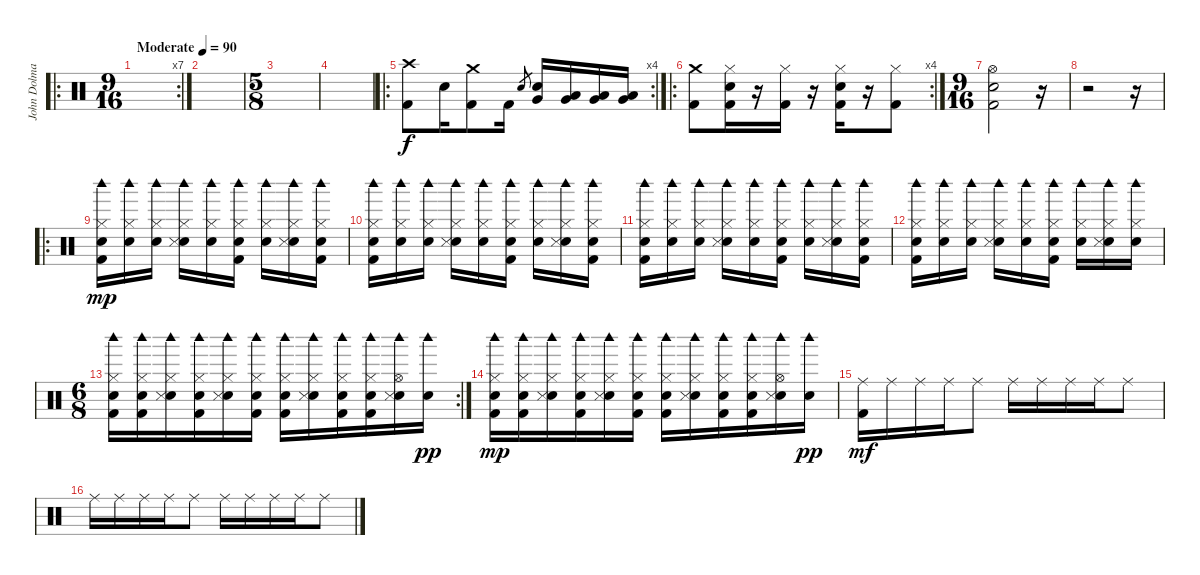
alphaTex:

\track ("John Dolmayan" "John Dolma") {instrument percussion}
\staff {score}
\articulation defaults
\ro
\rc 7
\ts (9 16)
\tempo (90 "Moderate")
\clef neutral
\ks c
|
|
\ts (5 8)
|
|
\ro
\rc 4
("Crash high (hit)" "Kick (hit) 2").8 "Electric Snare (hit)".16 ("Crash medium (hit)" "Kick (hit) 2").8 "Kick (hit) 2".16 "Electric Snare (hit)".8{gr} ("Very Low Tom (hit)" "Electric Snare (hit)").16 ("Low Tom (hit)" "Very Low Tom (hit)").16 ("Very Low Tom (hit)" "Low Floor Tom (hit)").16 ("Very Low Tom (hit)" "Low Floor Tom (hit)").16 |
\ro
\rc 4
("Crash medium (hit)" "Kick (hit) 2").8 ("Hi-Hat (closed)" "Electric Snare (hit)" "Kick (hit) 2").16 r.16 ("Hi-Hat (closed)" "Kick (hit) 2").16 r.16 ("Hi-Hat (closed)" "Electric Snare (hit)" "Kick (hit) 2").16 r.16 ("Hi-Hat (closed)" "Kick (hit) 2").8 |
\ts (9 16)
("Hi-Hat (open)" "Electric Snare (hit)" "Kick (hit) 2").2 r.16 |
r.2 r.16 |
\ro
("Woodblock high (hit)" "Hand Clap (hit)" "Hi-Hat (closed)" "Kick (hit) 2").16{dy mp} ("Woodblock high (hit)" "Hand Clap (hit)" "Hi-Hat (closed)").16 ("Woodblock high (hit)" "Hand Clap (hit)" "Hi-Hat (closed)").16 ("Woodblock high (hit)" "Hand Clap (hit)" "Hi-Hat (closed)" "Snare (side stick) 3").16 ("Woodblock high (hit)" "Hand Clap (hit)" "Hi-Hat (closed)").16 ("Woodblock high (hit)" "Hand Clap (hit)" "Hi-Hat (closed)" "Kick (hit) 2").16 ("Woodblock high (hit)" "Hand Clap (hit)" "Hi-Hat (closed)").16 ("Woodblock high (hit)" "Hand Clap (hit)" "Hi-Hat (closed)" "Snare (side stick) 3").16 ("Woodblock high (hit)" "Hand Clap (hit)" "Hi-Hat (closed)" "Kick (hit) 2").16 |
("Woodblock high (hit)" "Hand Clap (hit)" "Hi-Hat (closed)" "Kick (hit) 2").16 ("Woodblock high (hit)" "Hand Clap (hit)" "Hi-Hat (closed)").16 ("Woodblock high (hit)" "Hand Clap (hit)" "Hi-Hat (closed)").16 ("Woodblock high (hit)" "Hand Clap (hit)" "Hi-Hat (closed)" "Snare (side stick) 3").16 ("Woodblock high (hit)" "Hand Clap (hit)" "Hi-Hat (closed)").16 ("Woodblock high (hit)" "Hand Clap (hit)" "Hi-Hat (closed)" "Kick (hit) 2").16 ("Woodblock high (hit)" "Hand Clap (hit)" "Hi-Hat (closed)").16 ("Woodblock high (hit)" "Hand Clap (hit)" "Hi-Hat (closed)" "Snare (side stick) 3").16 ("Woodblock high (hit)" "Hand Clap (hit)" "Hi-Hat (closed)" "Kick (hit) 2").16 |
("Woodblock high (hit)" "Hand Clap (hit)" "Hi-Hat (closed)" "Kick (hit) 2").16 ("Woodblock high (hit)" "Hand Clap (hit)" "Hi-Hat (closed)").16 ("Woodblock high (hit)" "Hand Clap (hit)" "Hi-Hat (closed)").16 ("Woodblock high (hit)" "Hand Clap (hit)" "Hi-Hat (closed)" "Snare (side stick) 3").16 ("Woodblock high (hit)" "Hand Clap (hit)" "Hi-Hat (closed)").16 ("Woodblock high (hit)" "Hand Clap (hit)" "Hi-Hat (closed)" "Kick (hit) 2").16 ("Woodblock high (hit)" "Hand Clap (hit)" "Hi-Hat (closed)").16 ("Woodblock high (hit)" "Hand Clap (hit)" "Hi-Hat (closed)" "Snare (side stick) 3").16 ("Woodblock high (hit)" "Hand Clap (hit)" "Hi-Hat (closed)" "Kick (hit) 2").16 |
("Woodblock high (hit)" "Hand Clap (hit)" "Hi-Hat (closed)" "Kick (hit) 2").16 ("Woodblock high (hit)" "Hand Clap (hit)" "Hi-Hat (closed)").16 ("Woodblock high (hit)" "Hand Clap (hit)" "Hi-Hat (closed)").16 ("Woodblock high (hit)" "Hand Clap (hit)" "Hi-Hat (closed)" "Snare (side stick) 3").16 ("Woodblock high (hit)" "Hand Clap (hit)" "Hi-Hat (closed)").16 ("Woodblock high (hit)" "Hand Clap (hit)" "Hi-Hat (closed)" "Kick (hit) 2").16 ("Woodblock high (hit)" "Hand Clap (hit)" "Hi-Hat (closed)").16 ("Woodblock high (hit)" "Hand Clap (hit)" "Hi-Hat (closed)" "Snare (side stick) 3").16 ("Woodblock high (hit)" "Hand Clap (hit)" "Hi-Hat (closed)").16 |
\rc 2
\ts (6 8)
("Woodblock high (hit)" "Hand Clap (hit)" "Hi-Hat (closed)" "Kick (hit) 2").16 ("Woodblock high (hit)" "Hand Clap (hit)" "Hi-Hat (closed)" "Kick (hit) 2").16 ("Woodblock high (hit)" "Hand Clap (hit)" "Hi-Hat (closed)" "Snare (side stick) 3").16 ("Woodblock high (hit)" "Hand Clap (hit)" "Hi-Hat (closed)" "Kick (hit) 2").16 ("Woodblock high (hit)" "Hand Clap (hit)" "Hi-Hat (closed)" "Snare (side stick) 3").16 ("Woodblock high (hit)" "Hand Clap (hit)" "Hi-Hat (closed)" "Kick (hit) 2").16 ("Woodblock high (hit)" "Hand Clap (hit)" "Hi-Hat (closed)" "Kick (hit) 2").16 ("Woodblock high (hit)" "Hand Clap (hit)" "Hi-Hat (closed)" "Snare (side stick) 3").16 ("Woodblock high (hit)" "Hand Clap (hit)" "Hi-Hat (closed)" "Kick (hit) 2").16 ("Woodblock high (hit)" "Hand Clap (hit)" "Hi-Hat (closed)" "Kick (hit) 2").16 ("Woodblock high (hit)" "Hand Clap (hit)" "Hi-Hat (open)" "Snare (side stick) 3").16 ("Woodblock high (hit)" "Hand Clap (hit)").16{dy pp} |
("Woodblock high (hit)" "Hand Clap (hit)" "Hi-Hat (closed)" "Kick (hit) 2").16{dy mp} ("Woodblock high (hit)" "Hand Clap (hit)" "Hi-Hat (closed)" "Kick (hit) 2").16 ("Woodblock high (hit)" "Hand Clap (hit)" "Hi-Hat (closed)" "Snare (side stick) 3").16 ("Woodblock high (hit)" "Hand Clap (hit)" "Hi-Hat (closed)" "Kick (hit) 2").16 ("Woodblock high (hit)" "Hand Clap (hit)" "Hi-Hat (closed)" "Snare (side stick) 3").16 ("Woodblock high (hit)" "Hand Clap (hit)" "Hi-Hat (closed)" "Kick (hit) 2").16 ("Woodblock high (hit)" "Hand Clap (hit)" "Hi-Hat (closed)" "Kick (hit) 2").16 ("Woodblock high (hit)" "Hand Clap (hit)" "Hi-Hat (closed)" "Snare (side stick) 3").16 ("Woodblock high (hit)" "Hand Clap (hit)" "Hi-Hat (closed)" "Kick (hit) 2").16 ("Woodblock high (hit)" "Hand Clap (hit)" "Hi-Hat (closed)" "Kick (hit) 2").16 ("Woodblock high (hit)" "Hand Clap (hit)" "Hi-Hat (open)" "Snare (side stick) 3").16 ("Woodblock high (hit)" "Hand Clap (hit)").16{dy pp} |
("Ride (middle)" "Kick (hit) 2").16{dy mf} "Ride (middle)".16 "Ride (middle)".16 "Ride (middle)".16 "Ride (middle)".8 "Ride (middle)".16 "Ride (middle)".16 "Ride (middle)".16 "Ride (middle)".16 "Ride (middle)".8 |
"Ride (middle)".16 "Ride (middle)".16 "Ride (middle)".16 "Ride (middle)".16 "Ride (middle)".8 "Ride (middle)".16 "Ride (middle)".16 "Ride (middle)".16 "Ride (middle)".16 "Ride (middle)".8
